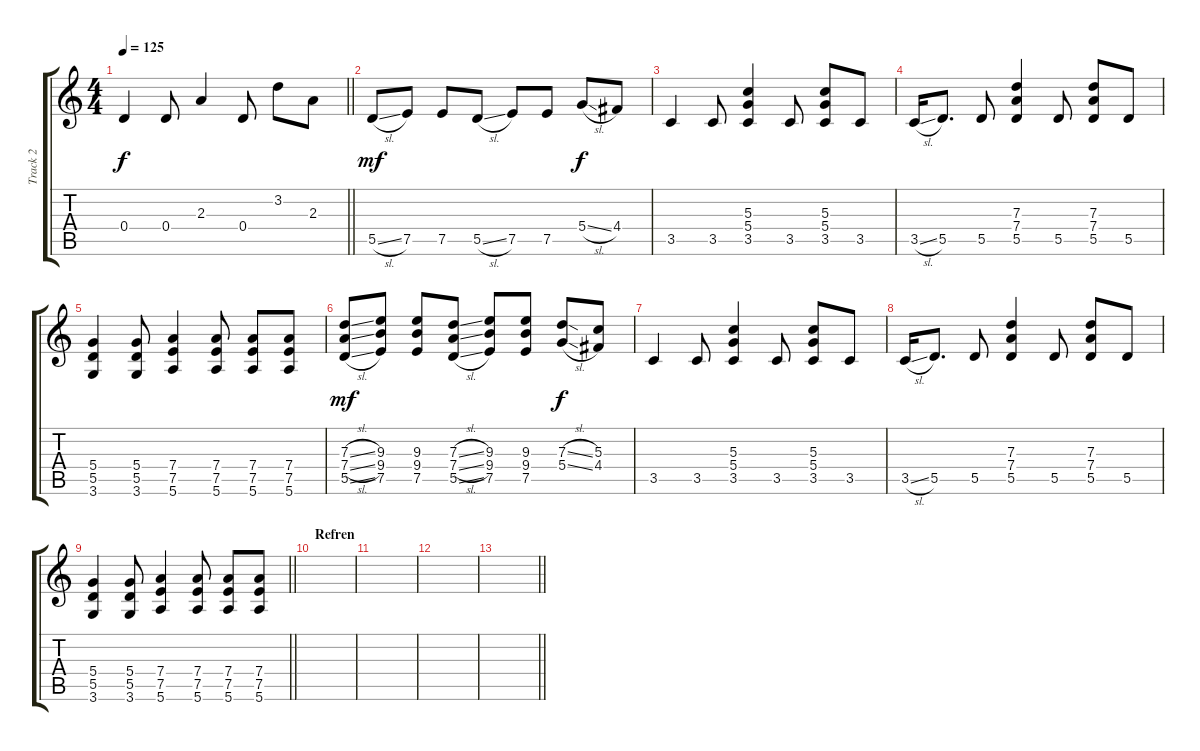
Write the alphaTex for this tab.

\track ("Track 2" "Track 2") {instrument acousticguitarsteel}
\staff {score tabs}
\tuning (E4 B3 G3 D3 A2 E2) {hide}
\ts (4 4)
\tempo 125
\clef g2
\barLineRight lightlight
\ks c
0.4.4{dy f} 0.4.8 2.3.4 0.4.8 3.2.8 2.3.8 |
5.5{sl}.8{dy mf} 7.5.8 7.5.8 5.5{sl}.8 7.5.8 7.5.8 5.4{sl}.8{dy f} 4.4.8 |
3.5.4 3.5.8 (5.3 5.4 3.5).4 3.5.8 (5.3 5.4 3.5).8 3.5.8 |
3.5{sl}.16 5.5.8{d} 5.5.8 (7.3 7.4 5.5).4 5.5.8 (7.3 7.4 5.5).8 5.5.8 |
(5.4 5.5 3.6).4 (5.4 5.5 3.6).8 (7.4 7.5 5.6).4 (7.4 7.5 5.6).8 (7.4 7.5 5.6).8 (7.4 7.5 5.6).8 |
(7.3{sl} 7.4{sl} 5.5{sl}).8{dy mf} (9.3 9.4 7.5).8 (9.3 9.4 7.5).8 (7.3{sl} 7.4{sl} 5.5{sl}).8 (9.3 9.4 7.5).8 (9.3 9.4 7.5).8 (7.3{sl} 5.4{sl}).8{dy f} (5.3 4.4).8 |
3.5.4 3.5.8 (5.3 5.4 3.5).4 3.5.8 (5.3 5.4 3.5).8 3.5.8 |
3.5{sl}.16 5.5.8{d} 5.5.8 (7.3 7.4 5.5).4 5.5.8 (7.3 7.4 5.5).8 5.5.8 |
\barLineRight lightlight
(5.4 5.5 3.6).4 (5.4 5.5 3.6).8 (7.4 7.5 5.6).4 (7.4 7.5 5.6).8 (7.4 7.5 5.6).8 (7.4 7.5 5.6).8 |
\section ("" "Refren")
|
|
|
\barLineRight lightlight
